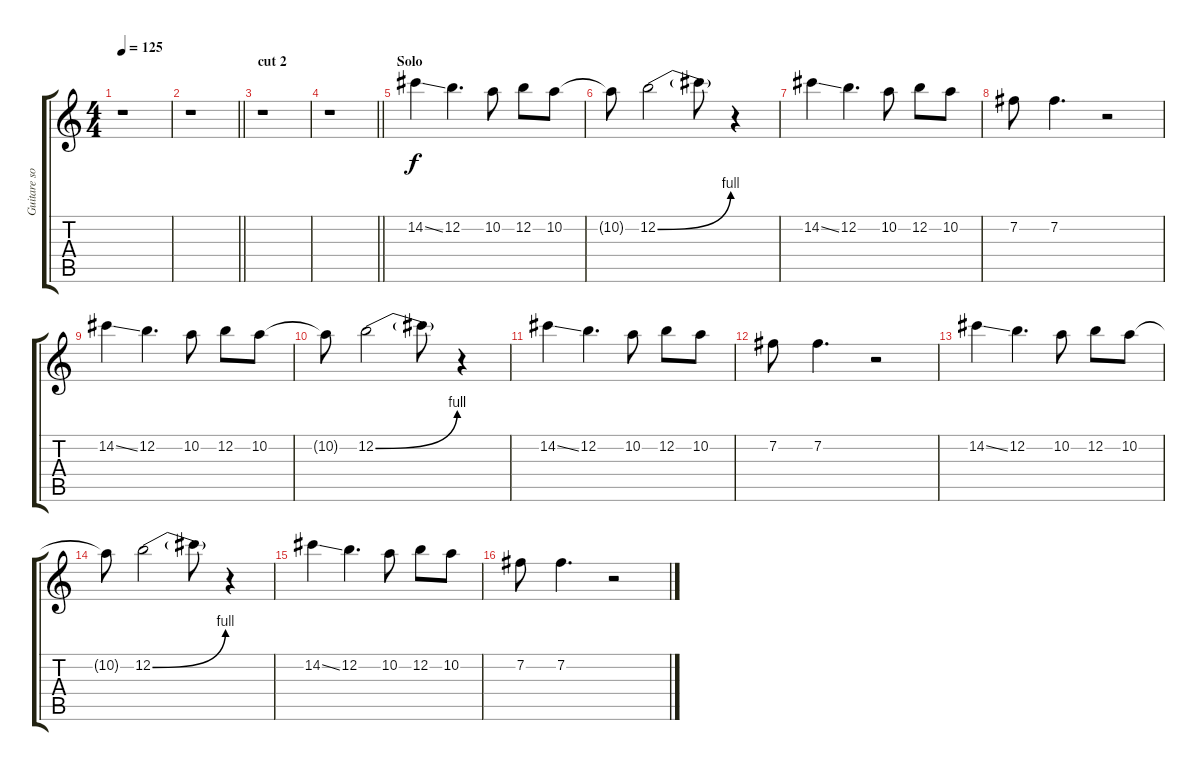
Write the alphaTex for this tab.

\track ("Guitare solo" "Guitare so") {instrument distortionguitar}
\staff {score tabs}
\tuning (E4 B3 G3 D3 A2 E2) {hide}
\ts (4 4)
\tempo 125
\clef g2
\ks c
r.1{dy f} |
\barLineRight lightlight
r.1 |
\section ("" "cut 2")
r.1 |
\barLineRight lightlight
r.1 |
\section ("" "Solo")
14.2{ss}.4 12.2.4{d} 10.2.8 12.2.8 10.2.8 |
10.2{t}.8 12.2{be (bend 0 0 60 4)}.2 12.2{t}.8 r.4 |
14.2{ss}.4 12.2.4{d} 10.2.8 12.2.8 10.2.8 |
7.2.8 7.2.4{d} r.2 |
14.2{ss}.4 12.2.4{d} 10.2.8 12.2.8 10.2.8 |
10.2{t}.8 12.2{be (bend 0 0 60 4)}.2 12.2{t}.8 r.4 |
14.2{ss}.4 12.2.4{d} 10.2.8 12.2.8 10.2.8 |
7.2.8 7.2.4{d} r.2 |
14.2{ss}.4 12.2.4{d} 10.2.8 12.2.8 10.2.8 |
10.2{t}.8 12.2{be (bend 0 0 60 4)}.2 12.2{t}.8 r.4 |
14.2{ss}.4 12.2.4{d} 10.2.8 12.2.8 10.2.8 |
7.2.8 7.2.4{d} r.2
